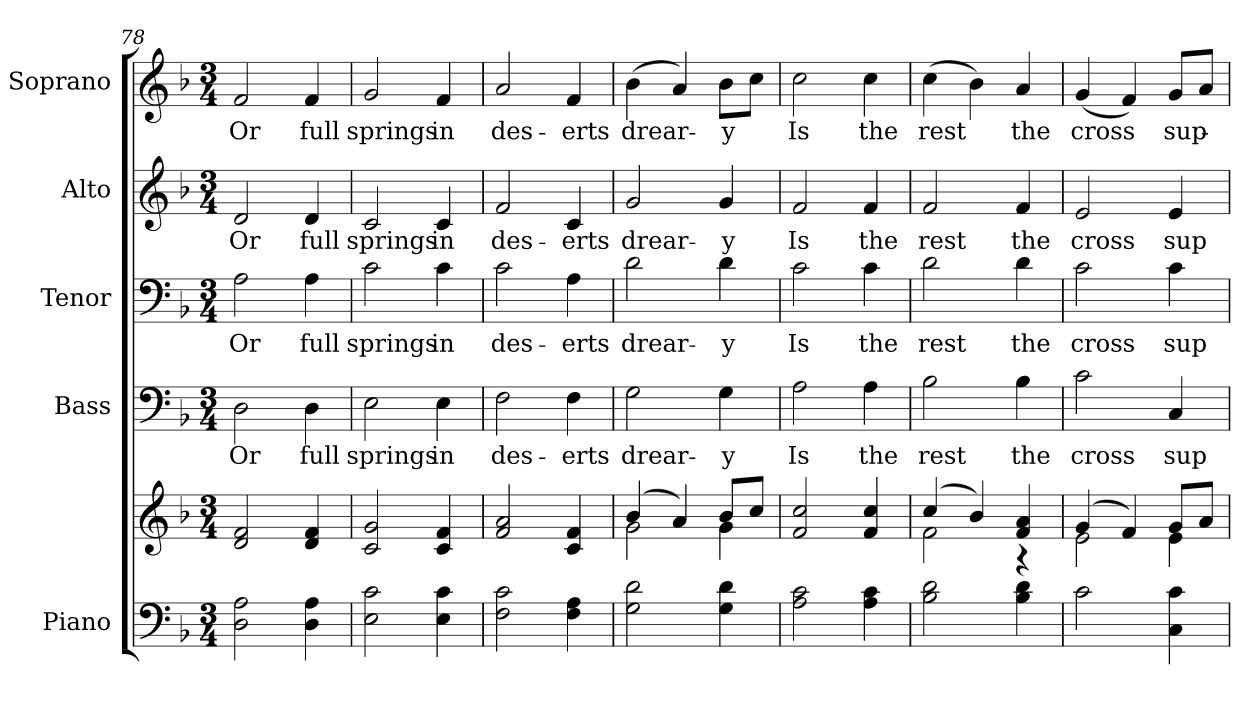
**kern	**kern	**kern	**text	**kern	**text	**kern	**text	**kern	**text
*part5	*part5	*part4	*part4	*part3	*part3	*part2	*part2	*part1	*part1
*staff6	*staff5	*staff4	*staff4	*staff3	*staff3	*staff2	*staff2	*staff1	*staff1
*I"Piano	*	*I"Bass	*	*I"Tenor	*	*I"Alto	*	*I"Soprano	*
*I'Pno.	*	*I'B.	*	*I'T.	*	*I'A.	*	*I'S.	*
*clefF4	*clefG2	*clefF4	*	*clefF4	*	*clefG2	*	*clefG2	*
*k[b-]	*k[b-]	*k[b-]	*	*k[b-]	*	*k[b-]	*	*k[b-]	*
*F:	*F:	*F:	*	*F:	*	*F:	*	*F:	*
*M3/4	*M3/4	*M3/4	*	*M3/4	*	*M3/4	*	*M3/4	*
=78	=78	=78	=78	=78	=78	=78	=78	=78	=78
!	!	!	!LO:LY:b:color=#000000	!	!	!	!	!	!
!	!	!	!	!	!LO:LY:b:color=#000000	!	!	!	!
!	!	!	!	!	!	!	!LO:LY:b:color=#000000	!	!
!	!	!	!	!	!	!	!	!	!LO:LY:b:color=#000000
2Di\ 2Ai	2di/ 2fi	2Di\	Or	2Ai\	Or	2di/	Or	2fi/	Or
!	!	!	!LO:LY:b:color=#000000	!	!	!	!	!	!
!	!	!	!	!	!LO:LY:b:color=#000000	!	!	!	!
!	!	!	!	!	!	!	!LO:LY:b:color=#000000	!	!
!	!	!	!	!	!	!	!	!	!LO:LY:b:color=#000000
4Di\ 4Ai	4di/ 4fi	4Di\	full	4Ai\	full	4di/	full	4fi/	full
=79	=79	=79	=79	=79	=79	=79	=79	=79	=79
!	!	!	!LO:LY:b:color=#000000	!	!	!	!	!	!
!	!	!	!	!	!LO:LY:b:color=#000000	!	!	!	!
!	!	!	!	!	!	!	!LO:LY:b:color=#000000	!	!
!	!	!	!	!	!	!	!	!	!LO:LY:b:color=#000000
2Ei\ 2ci	2ci/ 2gi	2Ei\	springs	2ci\	springs	2ci/	springs	2gi/	springs
!	!	!	!LO:LY:b:color=#000000	!	!	!	!	!	!
!	!	!	!	!	!LO:LY:b:color=#000000	!	!	!	!
!	!	!	!	!	!	!	!LO:LY:b:color=#000000	!	!
!	!	!	!	!	!	!	!	!	!LO:LY:b:color=#000000
4Ei\ 4ci	4ci/ 4fi	4Ei\	in	4ci\	in	4ci/	in	4fi/	in
!!LO:PB:g=z
=80	=80	=80	=80	=80	=80	=80	=80	=80	=80
!	!	!	!LO:LY:b:color=#000000	!	!	!	!	!	!
!	!	!	!	!	!LO:LY:b:color=#000000	!	!	!	!
!	!	!	!	!	!	!	!LO:LY:b:color=#000000	!	!
!	!	!	!	!	!	!	!	!	!LO:LY:b:color=#000000
2Fi\ 2ci	2fi/ 2ai	2Fi\	des-	2ci\	des-	2fi/	des-	2ai/	des-
!	!	!	!LO:LY:b:color=#000000	!	!	!	!	!	!
!	!	!	!	!	!LO:LY:b:color=#000000	!	!	!	!
!	!	!	!	!	!	!	!LO:LY:b:color=#000000	!	!
!	!	!	!	!	!	!	!	!	!LO:LY:b:color=#000000
4Fi\ 4Ai	4ci/ 4fi	4Fi\	-erts	4Ai\	-erts	4ci/	-erts	4fi/	-erts
=81	=81	=81	=81	=81	=81	=81	=81	=81	=81
*	*^	*	*	*	*	*	*	*	*
!	!	!	!	!LO:LY:b:color=#000000	!	!	!	!	!	!
!	!	!	!	!	!	!LO:LY:b:color=#000000	!	!	!	!
!	!	!	!	!	!	!	!	!LO:LY:b:color=#000000	!	!
!	!	!	!	!	!	!	!	!	!	!LO:LY:b:color=#000000
2Gi\ 2di	(4b-i/	2gi\	2Gi\	drear-	2di\	drear-	2gi/	drear-	(4b-i\	drear-
.	4ai/)	.	.	.	.	.	.	.	4ai/)	.
!	!	!	!	!LO:LY:b:color=#000000	!	!	!	!	!	!
!	!	!	!	!	!	!LO:LY:b:color=#000000	!	!	!	!
!	!	!	!	!	!	!	!	!LO:LY:b:color=#000000	!	!
!	!	!	!	!	!	!	!	!	!	!LO:LY:b:color=#000000
4Gi\ 4di	8b-i/L	4gi\	4Gi\	-y	4di\	-y	4gi/	-y	8b-i\L	-y
.	8cci/J	.	.	.	.	.	.	.	8cci\J	.
*	*v	*v	*	*	*	*	*	*	*	*
=82	=82	=82	=82	=82	=82	=82	=82	=82	=82
!	!	!	!LO:LY:b:color=#000000	!	!	!	!	!	!
!	!	!	!	!	!LO:LY:b:color=#000000	!	!	!	!
!	!	!	!	!	!	!	!LO:LY:b:color=#000000	!	!
!	!	!	!	!	!	!	!	!	!LO:LY:b:color=#000000
2Ai\ 2ci	2fi/ 2cci	2Ai\	Is	2ci\	Is	2fi/	Is	2cci\	Is
!	!	!	!LO:LY:b:color=#000000	!	!	!	!	!	!
!	!	!	!	!	!LO:LY:b:color=#000000	!	!	!	!
!	!	!	!	!	!	!	!LO:LY:b:color=#000000	!	!
!	!	!	!	!	!	!	!	!	!LO:LY:b:color=#000000
4Ai\ 4ci	4fi/ 4cci	4Ai\	the	4ci\	the	4fi/	the	4cci\	the
!!LO:PB:g=z
=83	=83	=83	=83	=83	=83	=83	=83	=83	=83
*	*^	*	*	*	*	*	*	*	*
!	!	!	!	!LO:LY:b:color=#000000	!	!	!	!	!	!
!	!	!	!	!	!	!LO:LY:b:color=#000000	!	!	!	!
!	!	!	!	!	!	!	!	!LO:LY:b:color=#000000	!	!
!	!	!	!	!	!	!	!	!	!	!LO:LY:b:color=#000000
2B-i\ 2di	(4cci/	2fi\	2B-i\	rest	2di\	rest	2fi/	rest	(4cci\	rest
.	4b-i/)	.	.	.	.	.	.	.	4b-i\)	.
!	!	!	!	!LO:LY:b:color=#000000	!	!	!	!	!	!
!	!	!	!	!	!	!LO:LY:b:color=#000000	!	!	!	!
!	!	!	!	!	!	!	!	!LO:LY:b:color=#000000	!	!
!	!	!	!	!	!	!	!	!	!	!LO:LY:b:color=#000000
4B-i\ 4di	4fi/ 4ai	4r	4B-i\	the	4di\	the	4fi/	the	4ai/	the
=84	=84	=84	=84	=84	=84	=84	=84	=84	=84	=84
!	!	!	!	!LO:LY:b:color=#000000	!	!	!	!	!	!
!	!	!	!	!	!	!LO:LY:b:color=#000000	!	!	!	!
!	!	!	!	!	!	!	!	!LO:LY:b:color=#000000	!	!
!	!	!	!	!	!	!	!	!	!	!LO:LY:b:color=#000000
2ci\	(4gi/	2ei\	2ci\	cross	2ci\	cross	2ei/	cross	(4gi/	cross
.	4fi/)	.	.	.	.	.	.	.	4fi/)	.
!	!	!	!	!LO:LY:b:color=#000000	!	!	!	!	!	!
!	!	!	!	!	!	!LO:LY:b:color=#000000	!	!	!	!
!	!	!	!	!	!	!	!	!LO:LY:b:color=#000000	!	!
!	!	!	!	!	!	!	!	!	!	!LO:LY:b:color=#000000
4Ci\ 4ci	8gi/L	4ei\	4Ci/	sup-	4ci\	sup-	4ei/	sup-	8gi/L	sup-
.	8ai/J	.	.	.	.	.	.	.	8ai/J	.
*	*v	*v	*	*	*	*	*	*	*	*
=	=	=	=	=	=	=	=	=	=
*-	*-	*-	*-	*-	*-	*-	*-	*-	*-
